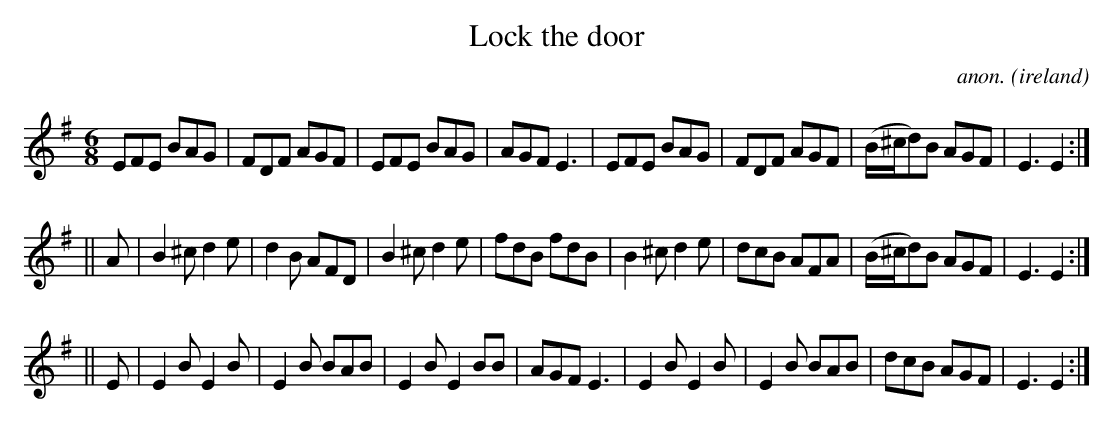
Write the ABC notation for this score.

X:1
T:Lock the door
O:ireland
C:anon.
M:6/8
L:1/8
K:Em
EFE BAG|FDF AGF|EFE BAG|AGF E3|EFE BAG|FDF AGF|(B/^c/d)B AGF|E3 E2:|
||A|B2^c d2e|d2B AFD|B2^c d2e|fdB fdB|B2^c d2e| dcB AFA|(B/^c/d)B AGF|E3 E2:|
||E|E2B E2B|E2B BAB|E2B E2BB|AGF E3|E2B E2B|E2B BAB|dcB AGF|E3 E2:|
